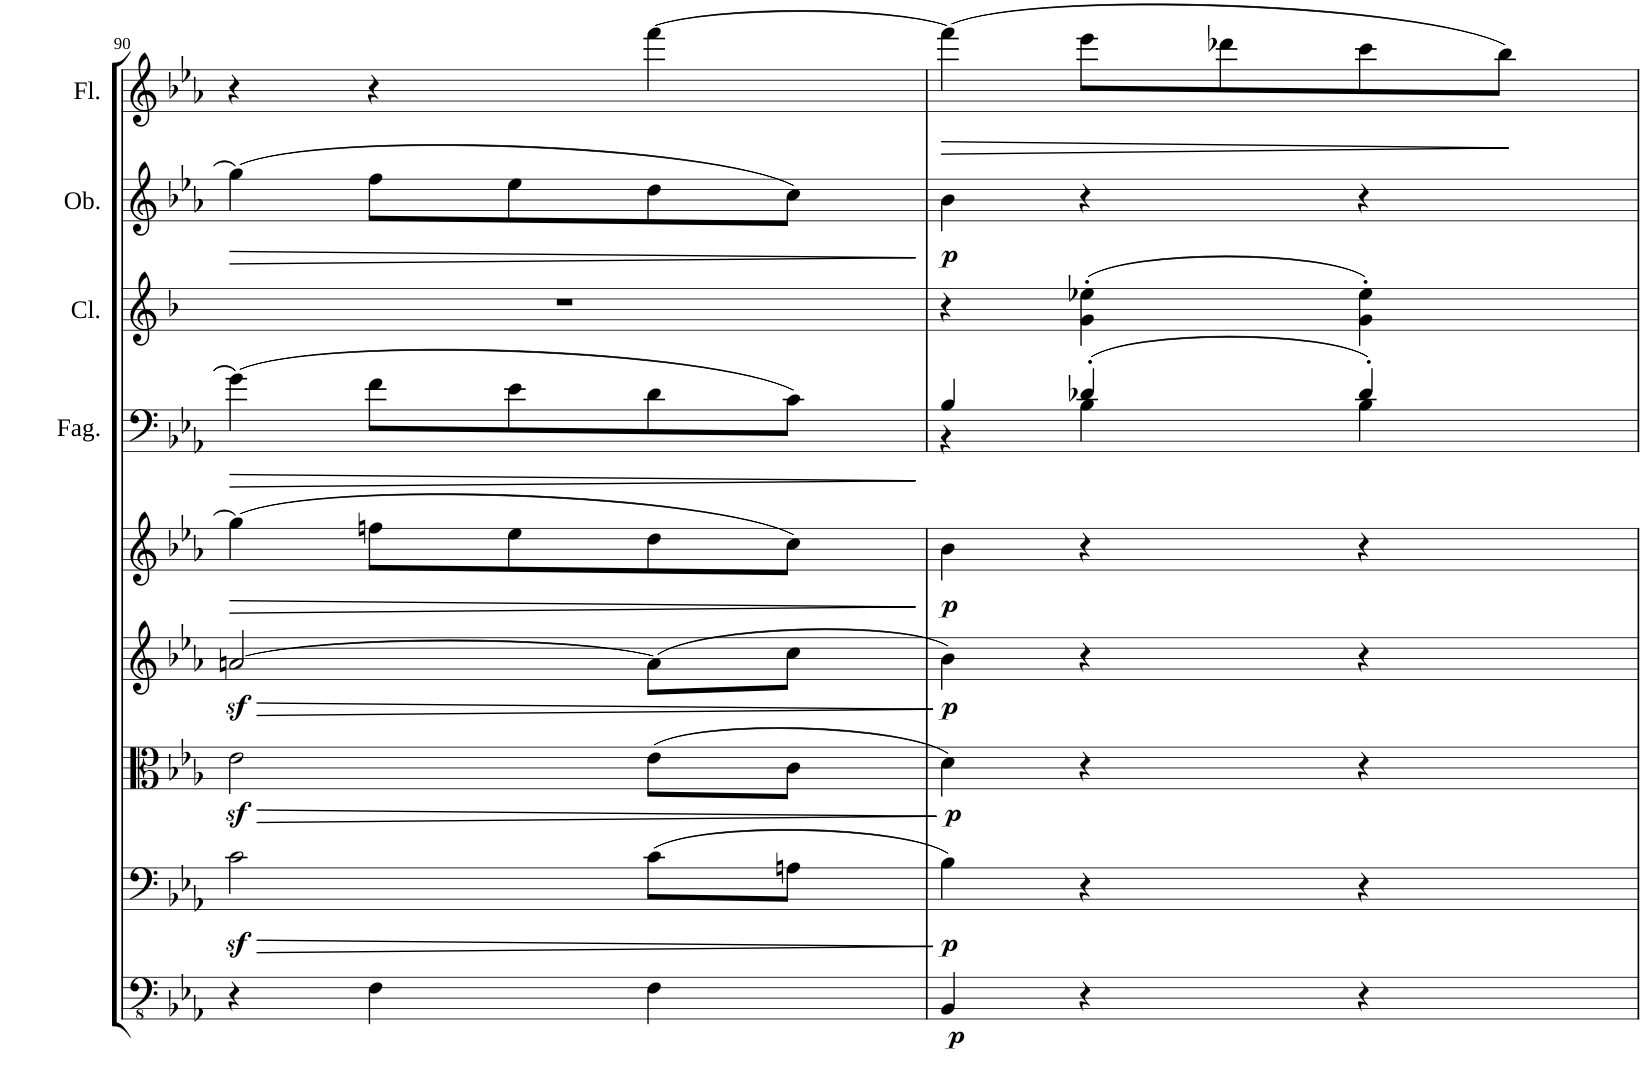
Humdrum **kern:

**kern	**dynam	**kern	**dynam	**kern	**dynam	**kern	**dynam	**kern	**dynam	**kern	**dynam	**kern	**kern	**dynam	**kern	**dynam
*part9	*part9	*part8	*part8	*part7	*part7	*part6	*part6	*part5	*part5	*part4	*part4	*part3	*part2	*part2	*part1	*part1
*staff9	*staff9	*staff8	*staff8	*staff7	*staff7	*staff6	*staff6	*staff5	*staff5	*staff4	*staff4	*staff3	*staff2	*staff2	*staff1	*staff1
*I"Basso	*	*I"Violoncello	*	*I"Viola	*	*I"Violino II	*	*I"Violino I	*	*I"Fagotti	*	*I"Clarinetti in B	*I"Oboi	*	*I"Flauti	*
*	*	*	*	*	*	*	*	*	*	*I'Fag.	*	*I'Cl.	*I'Ob.	*	*I'Fl.	*
!!LO:PB:g=z
*clefFv4	*	*clefF4	*	*clefC3	*	*clefG2	*	*clefG2	*	*clefF4	*	*clefG2	*clefG2	*	*clefG2	*
*	*	*	*	*	*	*	*	*	*	*	*	*Trd1c2	*	*	*	*
*k[b-e-a-]	*	*k[b-e-a-]	*	*k[b-e-a-]	*	*k[b-e-a-]	*	*k[b-e-a-]	*	*k[b-e-a-]	*	*k[b-]	*k[b-e-a-]	*	*k[b-e-a-]	*
*M3/4	*	*M3/4	*	*M3/4	*	*M3/4	*	*M3/4	*	*M3/4	*	*M3/4	*M3/4	*	*M3/4	*
=90	=90	=90	=90	=90	=90	=90	=90	=90	=90	=90	=90	=90	=90	=90	=90	=90
!	!	!	!LO:HP:b	!	!LO:HP:b	!	!LO:HP:b	!	!LO:HP:b	!	!LO:HP:b	!	!	!LO:HP:b	!	!
4r	.	2cz<\	>	2e-z<\	>	[2anz</	>	(4gg\]	>	(4g\]	>	2.r	(4gg\]	>	4r	.
4FF\	.	.	.	.	.	.	.	8ffn\L	.	8f\L	.	.	8ff\L	.	4r	.
.	.	.	.	.	.	.	.	8ee-\	.	8e-\	.	.	8ee-\	.	.	.
4FF\	.	(8c\L	.	(8e-\L	.	(8a\L]	.	8dd\	.	8d\	.	.	8dd\	.	[4fff\	.
.	.	8An\J	.	8c\J	.	8cc\J	.	8cc\J)	.	8c\J)	.	.	8cc\J)	.	.	.
.	.	.	]	.	]	.	]	.	]	.	]	.	.	]	.	.
=91	=91	=91	=91	=91	=91	=91	=91	=91	=91	=91	=91	=91	=91	=91	=91	=91
*	*	*	*	*	*	*	*	*	*	*^	*	*	*	*	*	*
!	!LO:DY:b	!	!LO:DY:b	!	!LO:DY:b	!	!LO:DY:b	!	!LO:DY:b	!	!	!	!	!	!LO:DY:b	!	!LO:HP:b
4BBB-/	p	4B-\)	p	4d\)	p	4b-\)	p	4b-\	p	4B-/	4r	.	4r	4b-\	p	(4fff\]	>
4r	.	4r	.	4r	.	4r	.	4r	.	(4d-X'/	4B-'\	.	(4g\' 4ee-X\'	4r	.	8eee-\L	.
.	.	.	.	.	.	.	.	.	.	.	.	.	.	.	.	8ddd-X\	.
4r	.	4r	.	4r	.	4r	.	4r	.	4d-'/)	4B-'\	.	4g\' 4ee-\')	4r	.	8ccc\	.
.	.	.	.	.	.	.	.	.	.	.	.	.	.	.	.	8bb-\J)	]
*	*	*	*	*	*	*	*	*	*	*v	*v	*	*	*	*	*	*
=	=	=	=	=	=	=	=	=	=	=	=	=	=	=	=	=
*-	*-	*-	*-	*-	*-	*-	*-	*-	*-	*-	*-	*-	*-	*-	*-	*-
